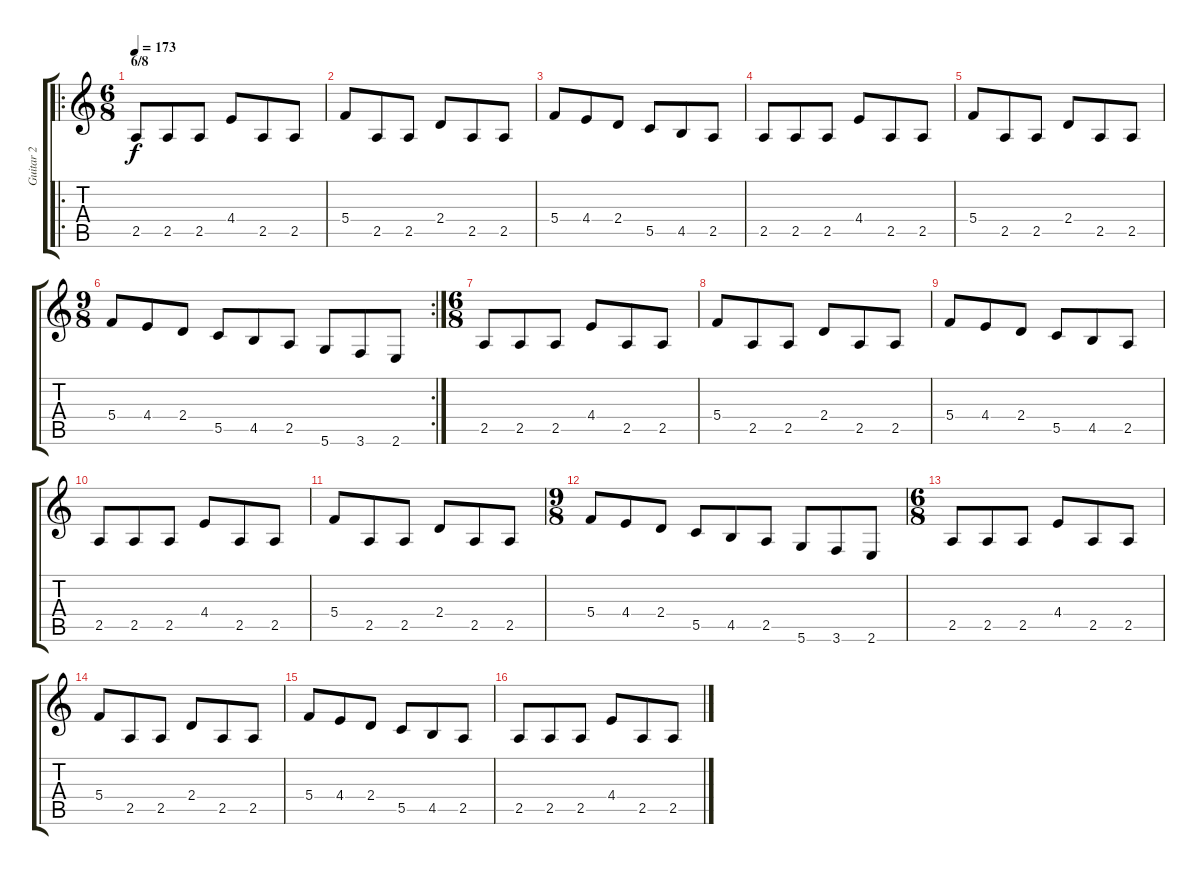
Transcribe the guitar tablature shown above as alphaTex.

\track ("Guitar 2" "Guitar 2") {instrument distortionguitar}
\staff {score tabs}
\tuning (D4 A3 F3 C3 G2 D2) {hide}
\ro
\ts (6 8)
\section ("" "6/8")
\tempo 173
\tempo 258
\tempo 173
\clef g2
\ks c
2.5.8{dy f instrument distortionguitar} 2.5.8 2.5.8 4.4.8 2.5.8 2.5.8 |
5.4.8 2.5.8 2.5.8 2.4.8 2.5.8 2.5.8 |
5.4.8 4.4.8 2.4.8 5.5.8 4.5.8 2.5.8 |
2.5.8 2.5.8 2.5.8 4.4.8 2.5.8 2.5.8 |
5.4.8 2.5.8 2.5.8 2.4.8 2.5.8 2.5.8 |
\rc 2
\ts (9 8)
5.4.8 4.4.8 2.4.8 5.5.8 4.5.8 2.5.8 5.6.8 3.6.8 2.6.8 |
\ts (6 8)
2.5.8 2.5.8 2.5.8 4.4.8 2.5.8 2.5.8 |
5.4.8 2.5.8 2.5.8 2.4.8 2.5.8 2.5.8 |
5.4.8 4.4.8 2.4.8 5.5.8 4.5.8 2.5.8 |
2.5.8 2.5.8 2.5.8 4.4.8 2.5.8 2.5.8 |
5.4.8 2.5.8 2.5.8 2.4.8 2.5.8 2.5.8 |
\ts (9 8)
5.4.8 4.4.8 2.4.8 5.5.8 4.5.8 2.5.8 5.6.8 3.6.8 2.6.8 |
\ts (6 8)
2.5.8 2.5.8 2.5.8 4.4.8 2.5.8 2.5.8 |
5.4.8 2.5.8 2.5.8 2.4.8 2.5.8 2.5.8 |
5.4.8 4.4.8 2.4.8 5.5.8 4.5.8 2.5.8 |
2.5.8 2.5.8 2.5.8 4.4.8 2.5.8 2.5.8
